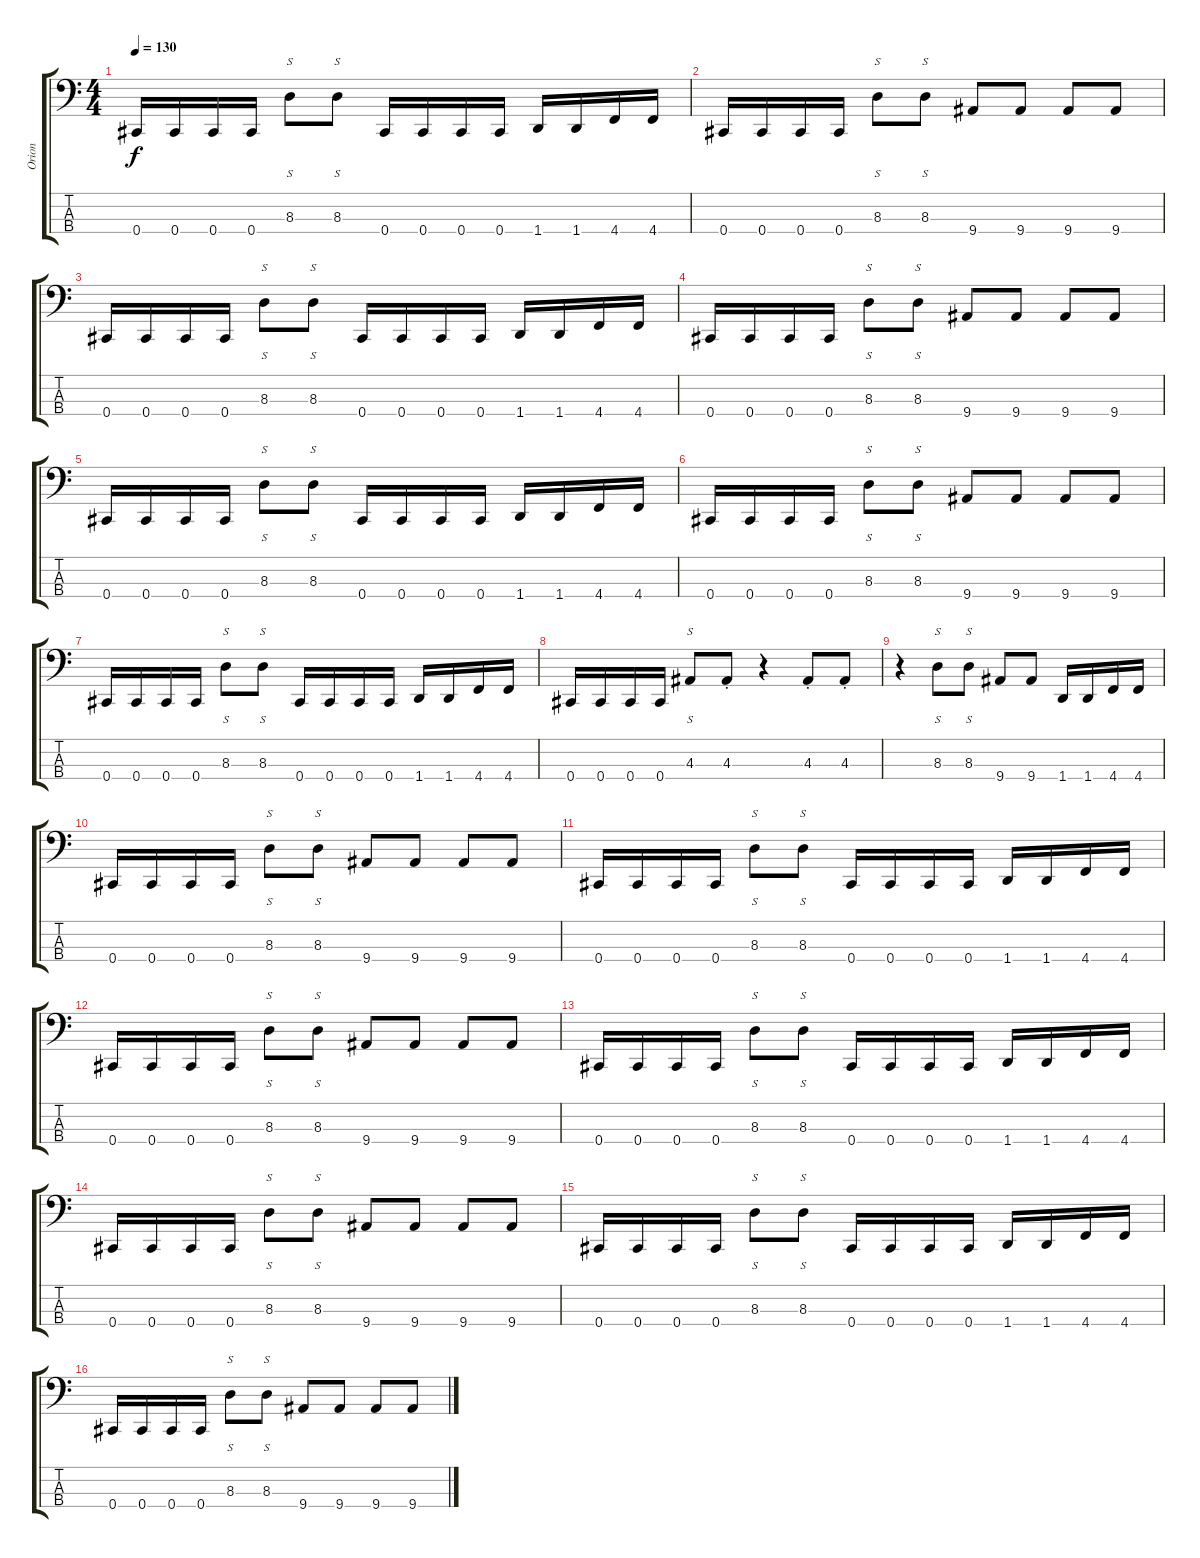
\track ("Orion" "Orion") {instrument electricbassfinger}
\staff {score tabs}
\tuning (E2 B1 Gb1 Db1) {hide}
\ts (4 4)
\tempo 130
\clef f4
\ks c
0.4.16{dy f} 0.4.16 0.4.16 0.4.16 8.3.8{s} 8.3.8{s} 0.4.16 0.4.16 0.4.16 0.4.16 1.4.16 1.4.16 4.4.16 4.4.16 |
0.4.16 0.4.16 0.4.16 0.4.16 8.3.8{s} 8.3.8{s} 9.4.8 9.4.8 9.4.8 9.4.8 |
0.4.16 0.4.16 0.4.16 0.4.16 8.3.8{s} 8.3.8{s} 0.4.16 0.4.16 0.4.16 0.4.16 1.4.16 1.4.16 4.4.16 4.4.16 |
0.4.16 0.4.16 0.4.16 0.4.16 8.3.8{s} 8.3.8{s} 9.4.8 9.4.8 9.4.8 9.4.8 |
0.4.16 0.4.16 0.4.16 0.4.16 8.3.8{s} 8.3.8{s} 0.4.16 0.4.16 0.4.16 0.4.16 1.4.16 1.4.16 4.4.16 4.4.16 |
0.4.16 0.4.16 0.4.16 0.4.16 8.3.8{s} 8.3.8{s} 9.4.8 9.4.8 9.4.8 9.4.8 |
0.4.16 0.4.16 0.4.16 0.4.16 8.3.8{s} 8.3.8{s} 0.4.16 0.4.16 0.4.16 0.4.16 1.4.16 1.4.16 4.4.16 4.4.16 |
0.4.16 0.4.16 0.4.16 0.4.16 4.3.8{s} 4.3{st}.8 r.4 4.3{st}.8 4.3{st}.8 |
r.4 8.3.8{s} 8.3.8{s} 9.4.8 9.4.8 1.4.16 1.4.16 4.4.16 4.4.16 |
0.4.16 0.4.16 0.4.16 0.4.16 8.3.8{s} 8.3.8{s} 9.4.8 9.4.8 9.4.8 9.4.8 |
0.4.16 0.4.16 0.4.16 0.4.16 8.3.8{s} 8.3.8{s} 0.4.16 0.4.16 0.4.16 0.4.16 1.4.16 1.4.16 4.4.16 4.4.16 |
0.4.16 0.4.16 0.4.16 0.4.16 8.3.8{s} 8.3.8{s} 9.4.8 9.4.8 9.4.8 9.4.8 |
0.4.16 0.4.16 0.4.16 0.4.16 8.3.8{s} 8.3.8{s} 0.4.16 0.4.16 0.4.16 0.4.16 1.4.16 1.4.16 4.4.16 4.4.16 |
0.4.16 0.4.16 0.4.16 0.4.16 8.3.8{s} 8.3.8{s} 9.4.8 9.4.8 9.4.8 9.4.8 |
0.4.16 0.4.16 0.4.16 0.4.16 8.3.8{s} 8.3.8{s} 0.4.16 0.4.16 0.4.16 0.4.16 1.4.16 1.4.16 4.4.16 4.4.16 |
0.4.16 0.4.16 0.4.16 0.4.16 8.3.8{s} 8.3.8{s} 9.4.8 9.4.8 9.4.8 9.4.8
